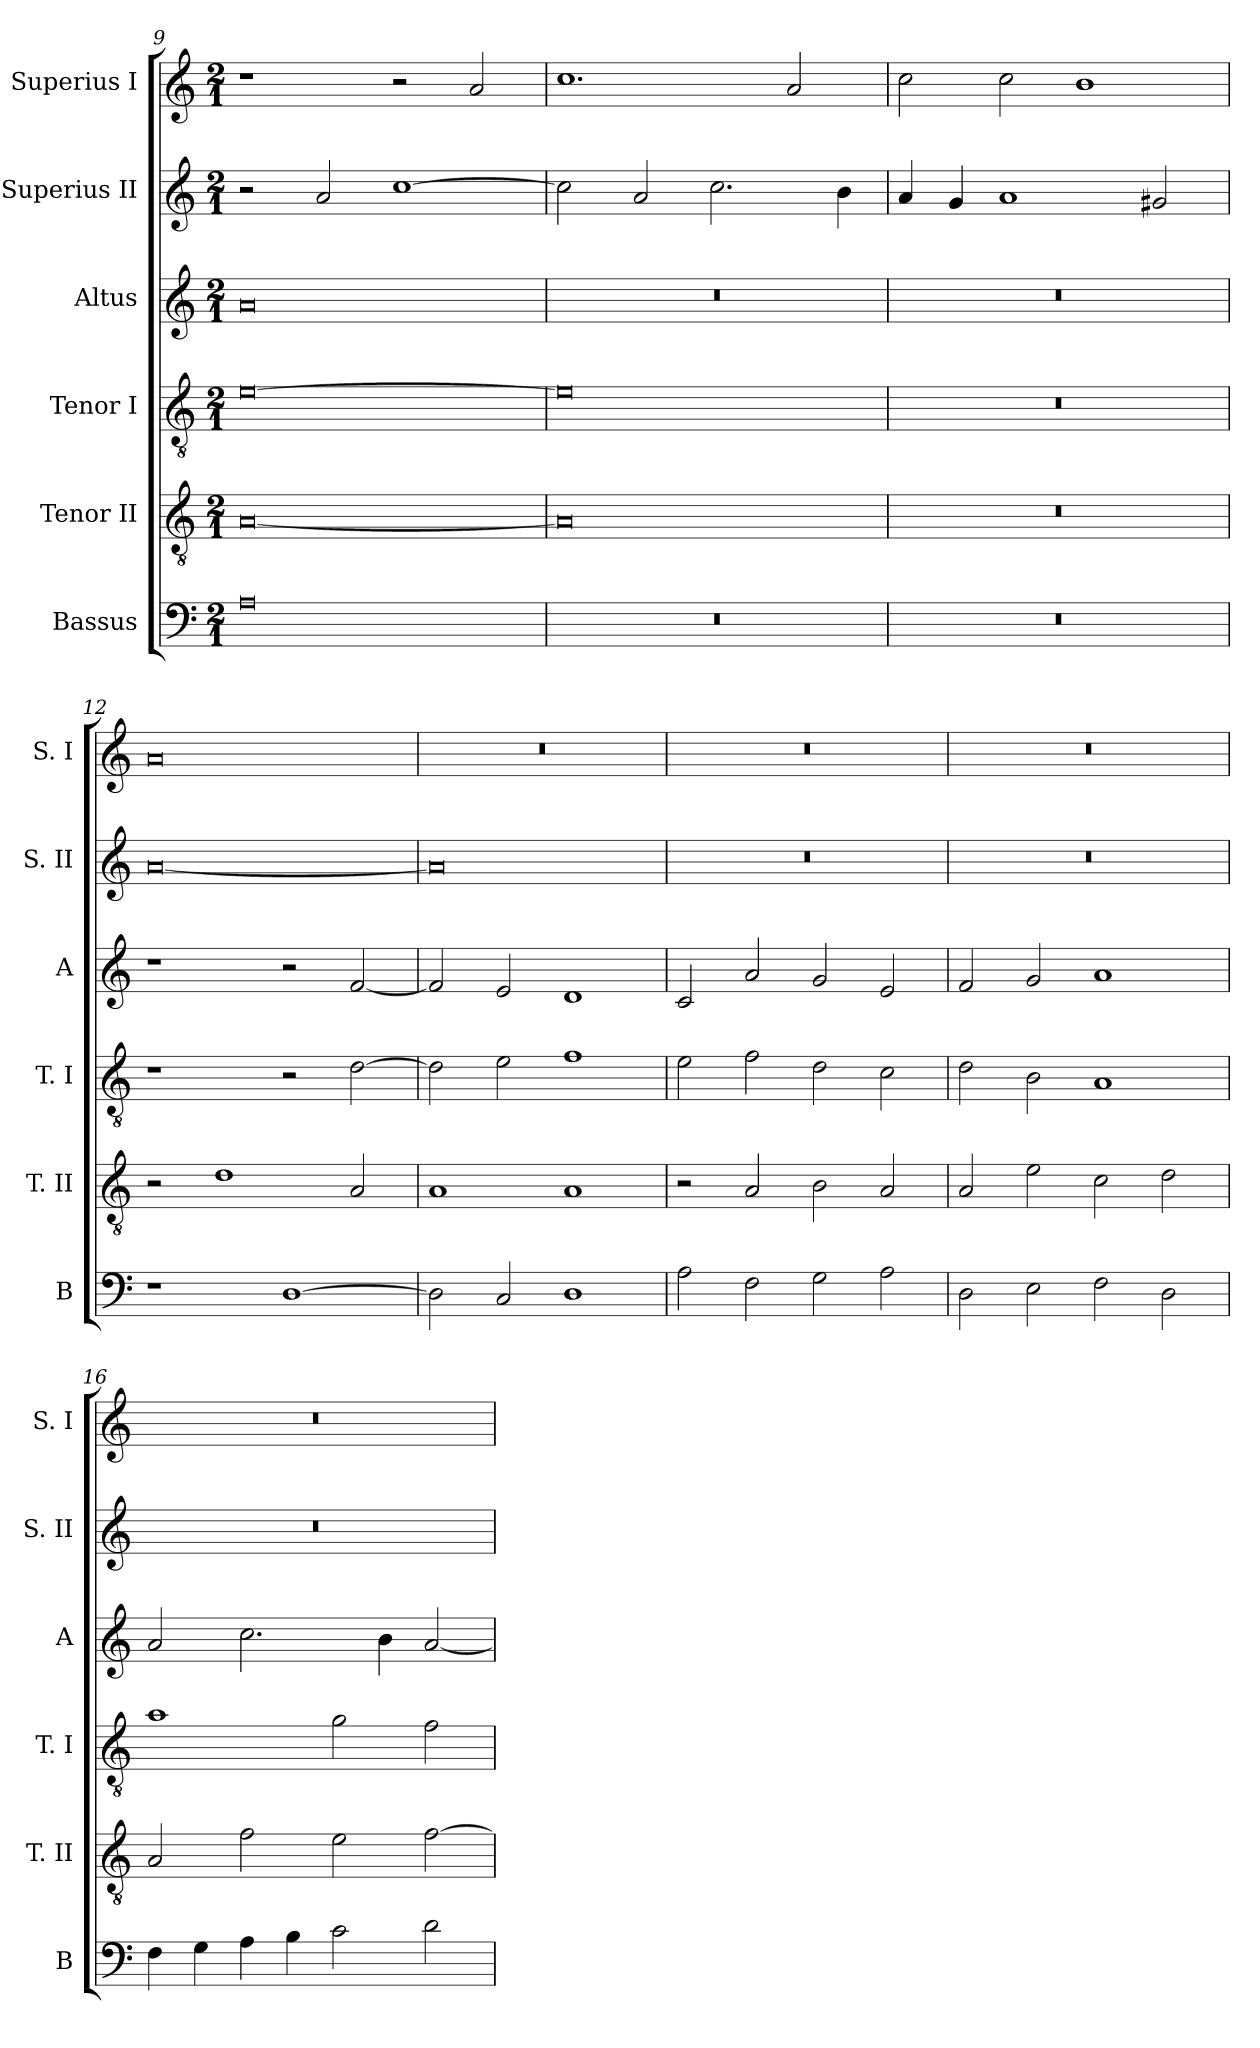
**kern	**kern	**kern	**kern	**kern	**kern
*part6	*part5	*part4	*part3	*part2	*part1
*staff6	*staff5	*staff4	*staff3	*staff2	*staff1
*I"Bassus	*I"Tenor II	*I"Tenor I	*I"Altus	*I"Superius II	*I"Superius I
*I'B	*I'T. II	*I'T. I	*I'A	*I'S. II	*I'S. I
*clefF4	*clefGv2	*clefGv2	*clefG2	*clefG2	*clefG2
*k[]	*k[]	*k[]	*k[]	*k[]	*k[]
*C:	*C:	*C:	*C:	*C:	*C:
*M2/1	*M2/1	*M2/1	*M2/1	*M2/1	*M2/1
=9	=9	=9	=9	=9	=9
0A	[0A	[0e	0a	2r	1r
.	.	.	.	2a	.
.	.	.	.	[1cc	2r
.	.	.	.	.	2a
=10	=10	=10	=10	=10	=10
0r	0A]	0e]	0r	2cc]	1.cc
.	.	.	.	2a	.
.	.	.	.	2.cc	.
.	.	.	.	.	2a
.	.	.	.	4b	.
=11	=11	=11	=11	=11	=11
0r	0r	0r	0r	4a	2cc
.	.	.	.	4g	.
.	.	.	.	1a	2cc
.	.	.	.	.	1b
.	.	.	.	2g#X	.
=12	=12	=12	=12	=12	=12
1r	2r	1r	1r	[0a	0a
.	1d	.	.	.	.
[1D	.	2r	2r	.	.
.	2A	[2d	[2f	.	.
=13	=13	=13	=13	=13	=13
2D]	1A	2d]	2f]	0a]	0r
2C	.	2e	2e	.	.
1D	1A	1f	1d	.	.
=14	=14	=14	=14	=14	=14
2A	2r	2e	2c	0r	0r
2F	2A	2f	2a	.	.
2G	2B	2d	2g	.	.
2A	2A	2c	2e	.	.
=15	=15	=15	=15	=15	=15
2D	2A	2d	2f	0r	0r
2E	2e	2B	2g	.	.
2F	2c	1A	1a	.	.
2D	2d	.	.	.	.
=16	=16	=16	=16	=16	=16
4F	2A	1a	2a	0r	0r
4G	.	.	.	.	.
4A	2f	.	2.cc	.	.
4B	.	.	.	.	.
2c	2e	2g	.	.	.
.	.	.	4b	.	.
2d	[2f	2f	[2a	.	.
=	=	=	=	=	=
*-	*-	*-	*-	*-	*-
